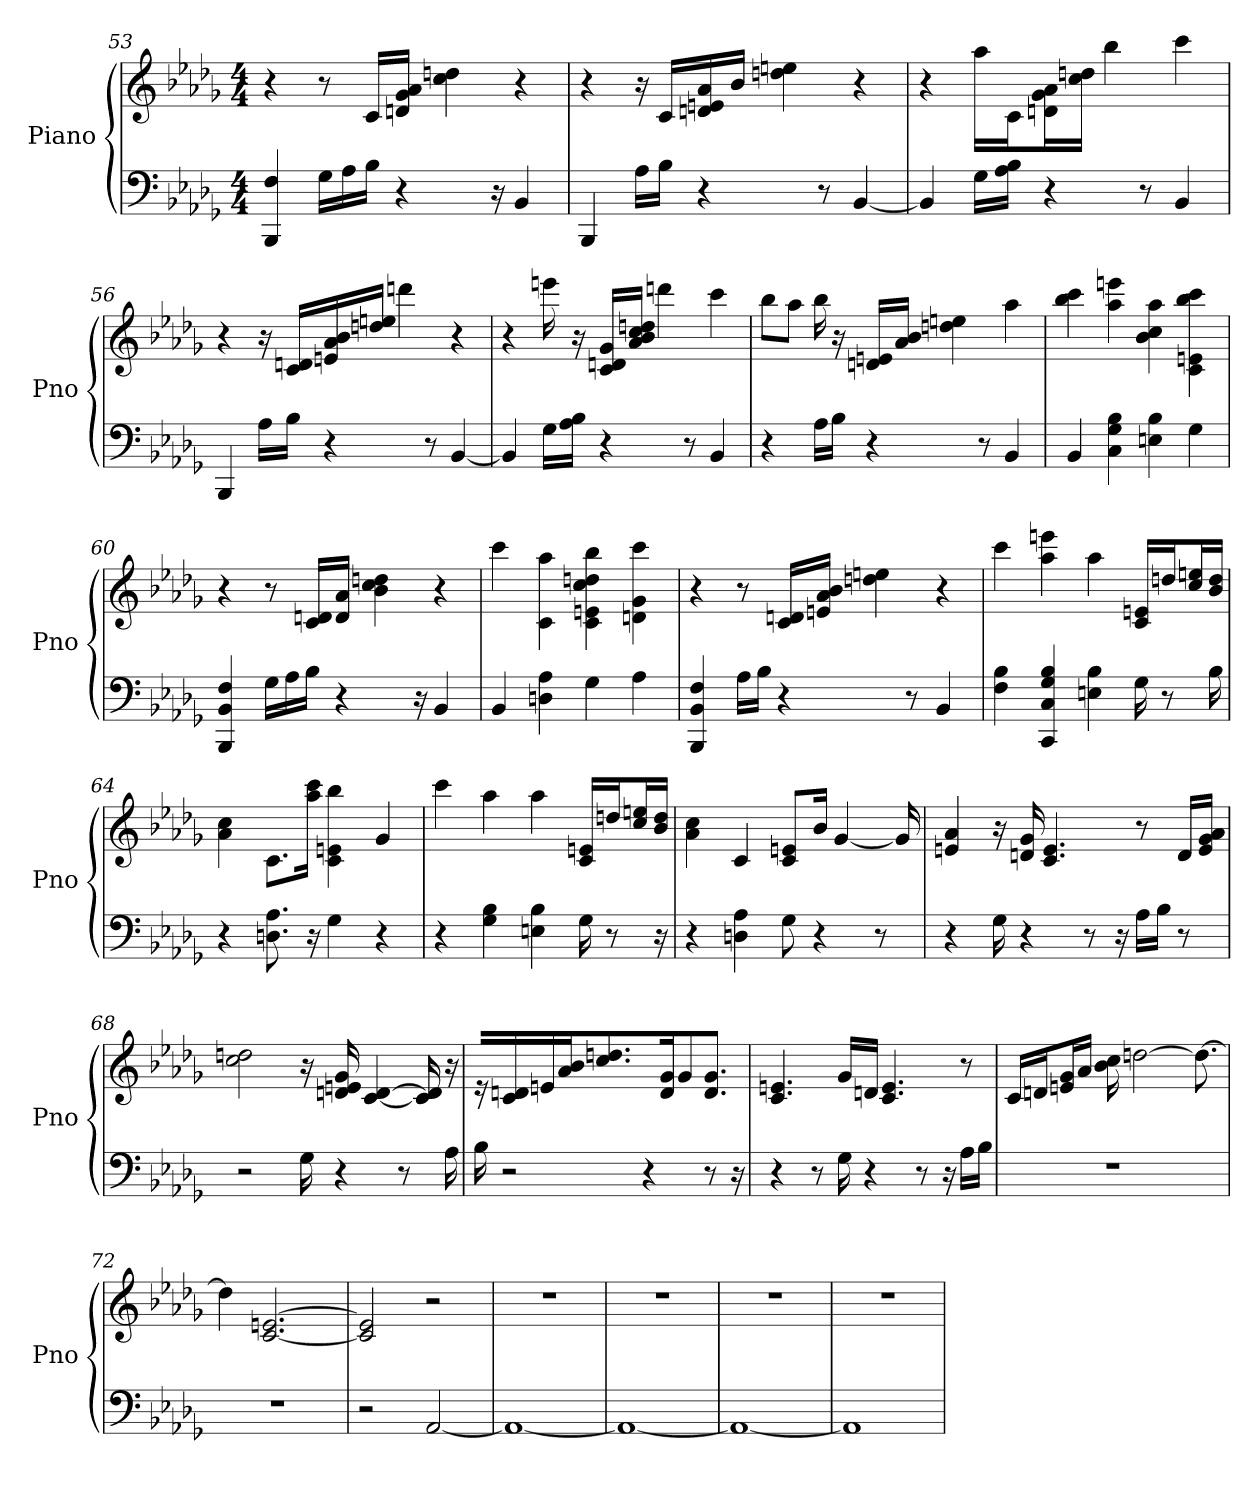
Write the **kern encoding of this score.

**kern	**kern
*part1	*part1
*staff2	*staff1
*I"Piano	*
*I'Pno	*
*clefF4	*clefG2
*k[b-e-a-d-g-]	*k[b-e-a-d-g-]
*D-:	*D-:
*M4/4	*M4/4
=53	=53
4F 4BBB-	4r
16G-\LL	8r
16A-\	.
16B-\JJ	16c/LL
4r	16d/ 16g-/ 16a-/JJ
.	4cc 4dd
16r	.
4BB-	4r
=54	=54
4BBB-	4r
16A-\LL	16r
16B-\JJ	16c/LL
4r	16d/ 16e/ 16a-/
.	16b-/JJ
.	4dd 4ee
8r	.
[4BB-	4r
=55	=55
4BB-]	4r
16G-\LL	16aa-\LL
16A-\ 16B-\JJ	16c\J
4r	16d\ 16g-\ 16a-\L
.	16cc\ 16dd\JJ
.	4bb-
8r	.
4BB-	4ccc
=56	=56
4BBB-	4r
16A-\LL	16r
16B-\JJ	16c/ 16d/LL
4r	16e/ 16a-/ 16b-/
.	16dd/ 16ee/JJ
.	4ddd
8r	.
[4BB-	4r
=57	=57
4BB-]	4r
16G-\LL	16eee
16A-\ 16B-\JJ	16r
4r	16c/ 16d/ 16g-/LL
.	16a-/ 16b-/ 16cc/ 16dd/JJ
.	4ddd
8r	.
4BB-	4ccc
=58	=58
4r	8bb-\L
.	8aa-\J
16A-\LL	16bb-
16B-\JJ	16r
4r	16d/ 16e/LL
.	16a-/ 16b-/JJ
.	4dd 4ee
8r	.
4BB-	4aa-
=59	=59
4BB-	4ccc 4bb-
4G- 4B- 4C	4eee 4aa-
4B- 4E	4b- 4aa- 4cc
4G-	4bb- 4c 4ccc 4e
=60	=60
4F 4BB- 4BBB-	4r
16G-\LL	8r
16A-\	.
16B-\JJ	16c/ 16d/LL
4r	16a-/ 16d/JJ
.	4b- 4cc 4dd
16r	.
4BB-	4r
=61	=61
4BB-	4ccc
4A- 4D	4c 4aa-
4G-	4bb- 4cc 4dd 4e 4c
4A-	4ccc 4g- 4d
=62	=62
4F 4BB- 4BBB-	4r
16A-\LL	8r
16B-\JJ	.
4r	16c/ 16d/LL
.	16e/ 16a-/ 16b-/JJ
.	4dd 4ee
8r	.
4BB-	4r
=63	=63
4F 4B-	4ccc
4CC 4G- 4C 4B-	4aa- 4eee
4E 4B-	4aa-
16G-	16e/ 16c/LL
8r	16dd/J
.	16cc/ 16ee/L
16B-	16dd/ 16b-/JJ
=64	=64
4r	4cc 4a-
8.A- 8.D	8.c\L
16r	16aa-\ 16ccc\Jk
4G-	4bb- 4e 4c
4r	4g-
=65	=65
4r	4ccc
4G- 4B-	4aa-
4E 4B-	4aa-
16G-	16e/ 16c/LL
8r	16dd/J
.	16cc/ 16ee/L
16r	16dd/ 16b-/JJ
=66	=66
4r	4cc 4a-
4A- 4D	4c
8G-	8e/ 8c/L
4r	16b-/Jk
.	[4g-
8r	.
.	16g-]
=67	=67
4r	4a- 4e
16G-	16r
4r	16g- 16d
.	4.c 4.e
8r	.
16r	.
16A-\LL	8r
16B-\JJ	.
8r	16d/LL
.	16e/ 16g-/ 16a-/JJ
=68	=68
2r	2cc 2dd
16G-	16r
4r	16g- 16d 16e
.	[4c [4d
8r	.
.	16c] 16d]
16A-	16r
=69	=69
16B-	16r
2r	16c/ 16d/LL
.	16e/
.	16a-/ 16b-/JJ
.	4.cc 4.dd
4r	.
.	16d/ 16g-/KL
.	8g-/J
8r	8.d 8.g-J
16r	.
=70	=70
4r	4.e 4.c
8r	.
16G-	16g-/LL
4r	16d/JJ
.	4.e 4.c
8r	.
16r	.
16A-\LL	8r
16B-\JJ	.
=71	=71
1r	16c/LL
.	16d/J
.	16e/ 16g-/L
.	16a-/JJ
.	16b- 16cc
.	[2dd
.	8.dd_
=72	=72
1r	4dd]
.	[2.e [2.c
=73	=73
2r	2e] 2c]
[2AA-	2r
=74	=74
1AA-_	1r
=75	=75
1AA-_	1r
=76	=76
1AA-_	1r
=77	=77
1AA-]	1r
=	=
*-	*-
